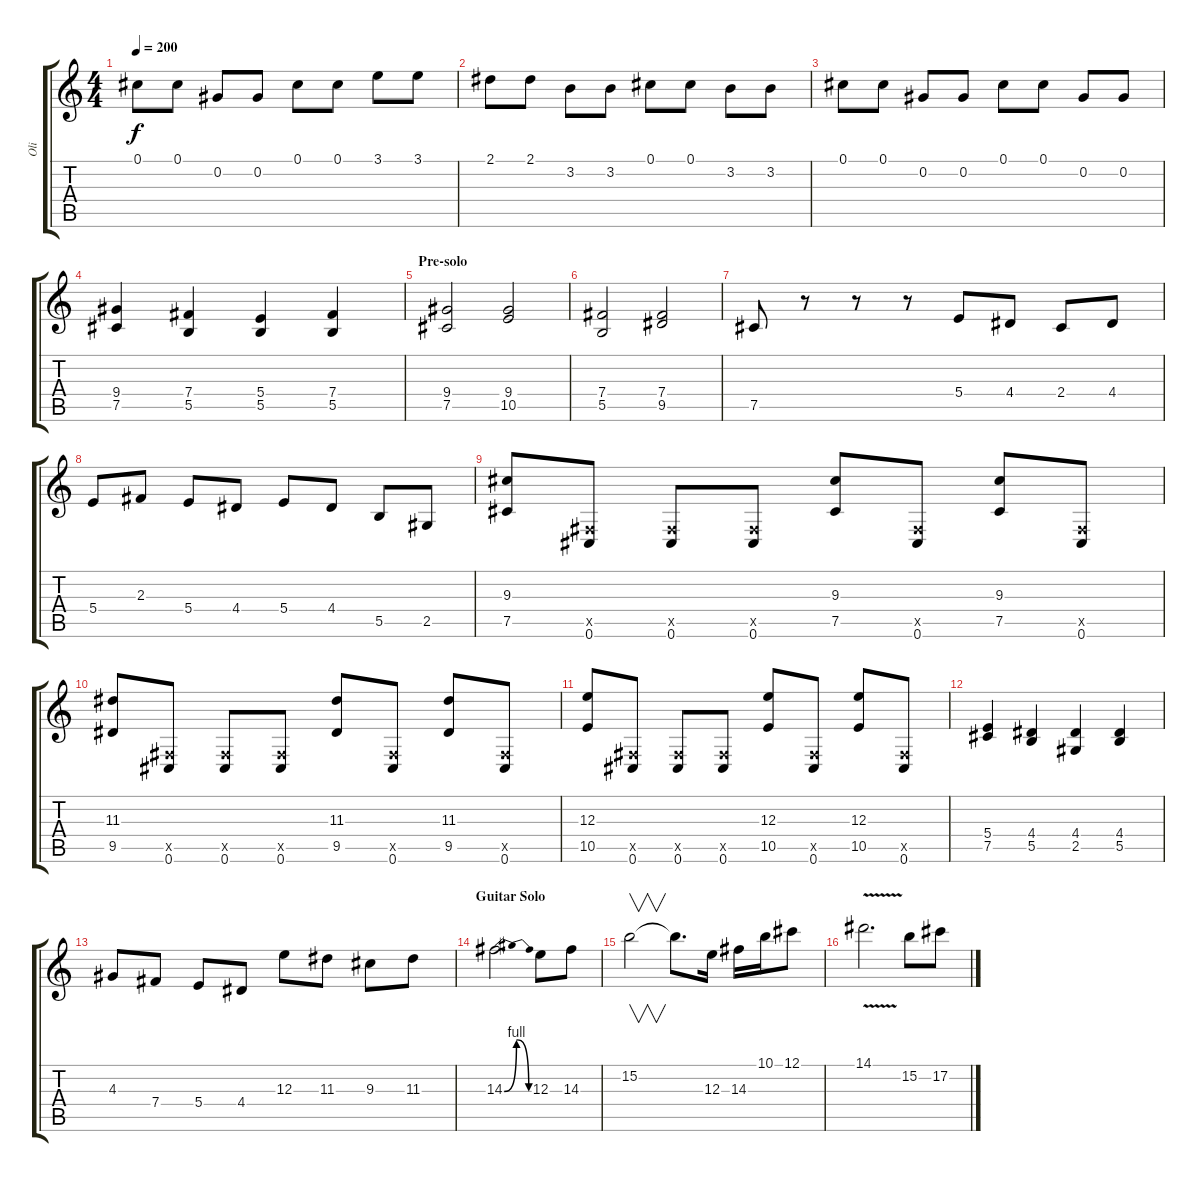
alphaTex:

\track ("Oli" "Oli") {instrument acousticguitarsteel}
\staff {score tabs}
\tuning (Db4 Ab3 E3 B2 Gb2 Db2) {hide}
\ts (4 4)
\tempo 200
\clef g2
\ks c
0.1.8{dy f} 0.1.8 0.2.8 0.2.8 0.1.8 0.1.8 3.1.8 3.1.8 |
2.1.8 2.1.8 3.2.8 3.2.8 0.1.8 0.1.8 3.2.8 3.2.8 |
0.1.8 0.1.8 0.2.8 0.2.8 0.1.8 0.1.8 0.2.8 0.2.8 |
(9.4 7.5).4 (7.4 5.5).4 (5.4 5.5).4 (7.4 5.5).4 |
\section ("" "Pre-solo")
(9.4 7.5).2 (9.4 10.5).2 |
(7.4 5.5).2 (7.4 9.5).2 |
7.5.8 r.8 r.8 r.8 5.4.8 4.4.8 2.4.8 4.4.8 |
5.4.8 2.3.8 5.4.8 4.4.8 5.4.8 4.4.8 5.5.8 2.5.8 |
(9.3 7.5).8 (0.5{x} 0.6).8 (0.5{x} 0.6).8 (0.5{x} 0.6).8 (9.3 7.5).8 (0.5{x} 0.6).8 (9.3 7.5).8 (0.5{x} 0.6).8 |
(11.3 9.5).8 (0.5{x} 0.6).8 (0.5{x} 0.6).8 (0.5{x} 0.6).8 (11.3 9.5).8 (0.5{x} 0.6).8 (11.3 9.5).8 (0.5{x} 0.6).8 |
(12.3 10.5).8 (0.5{x} 0.6).8 (0.5{x} 0.6).8 (0.5{x} 0.6).8 (12.3 10.5).8 (0.5{x} 0.6).8 (12.3 10.5).8 (0.5{x} 0.6).8 |
(5.4 7.5).4 (4.4 5.5).4 (4.4 2.5).4 (4.4 5.5).4 |
4.3.8 7.4.8 5.4.8 4.4.8 12.3.8 11.3.8 9.3.8 11.3.8 |
\section ("" "Guitar Solo")
14.3{be (bendrelease 0 0 15 4 45 4 60 0)}.2{d} 12.3.8 14.3.8 |
15.2.2{v} 15.2{t}.8{d} 12.3.16 14.3.16 10.1.16 12.1.8 |
14.1{v}.2{d} 15.2.8 17.2.8
